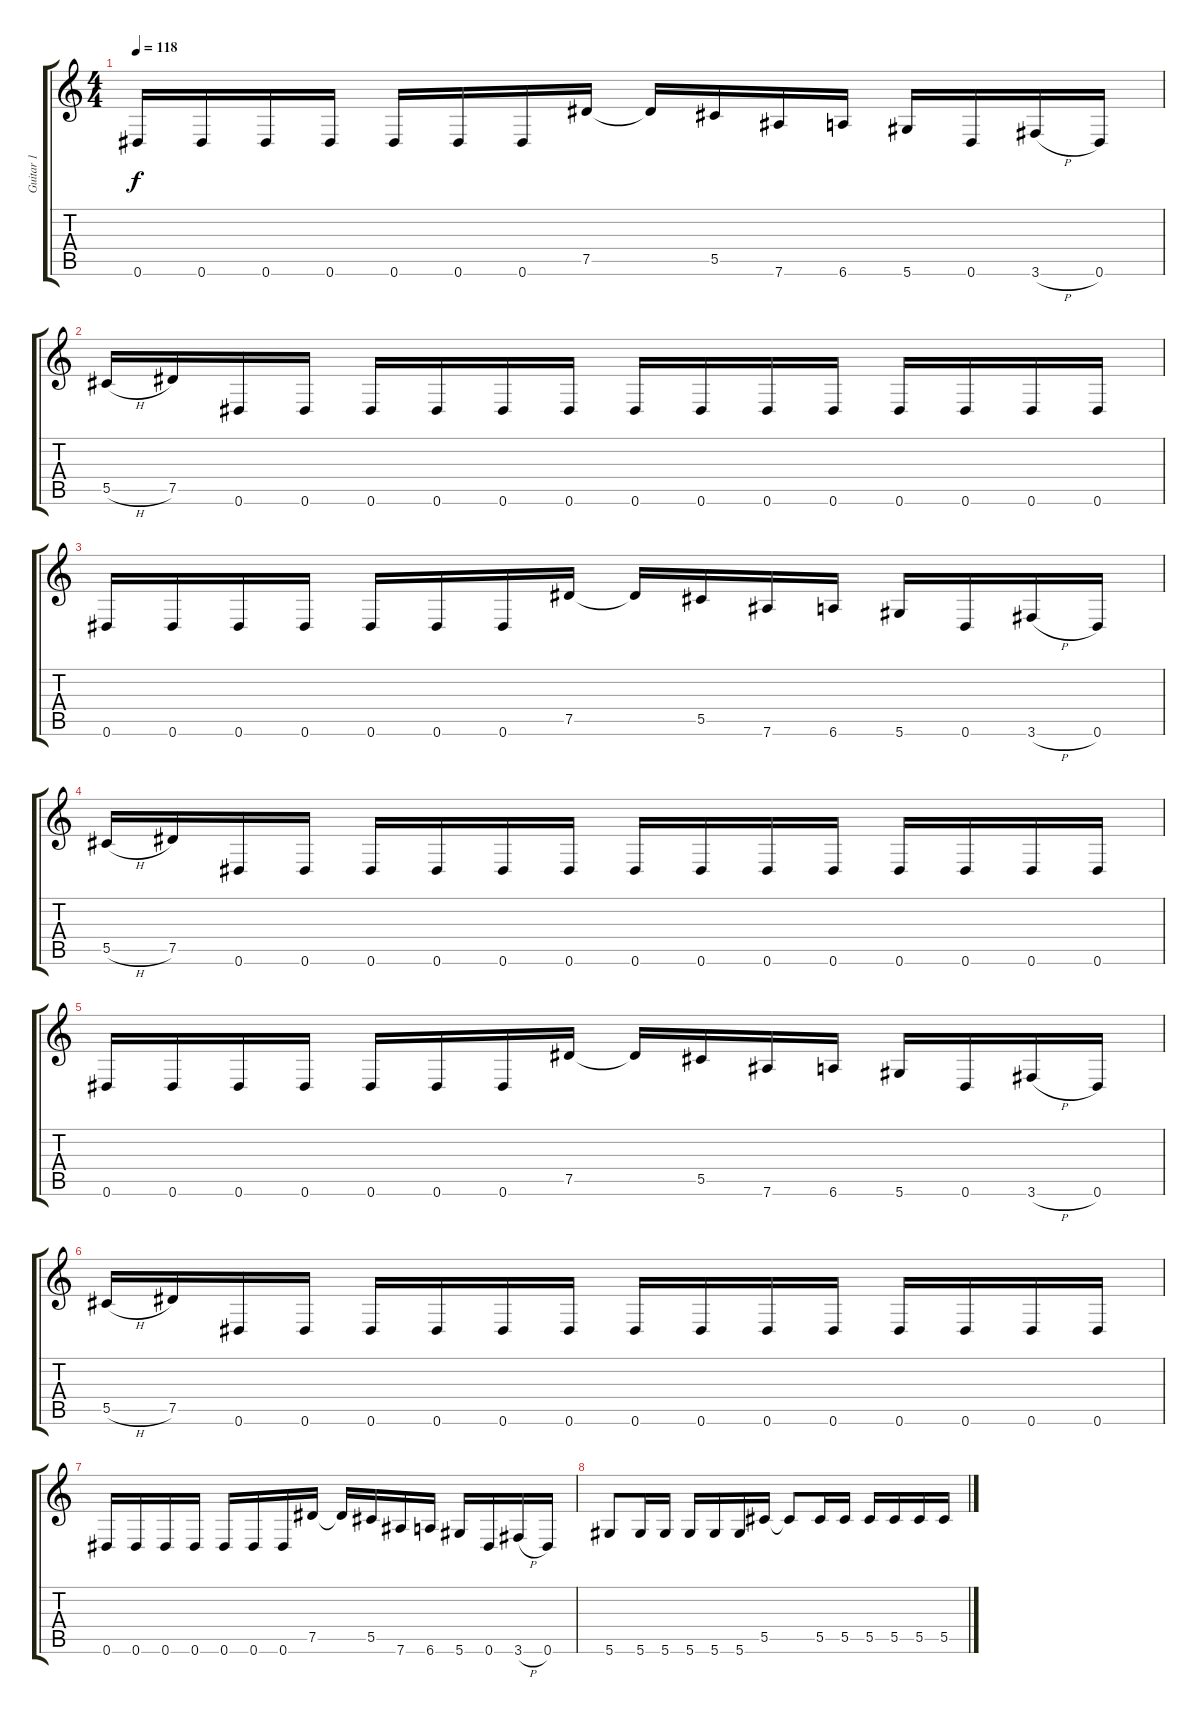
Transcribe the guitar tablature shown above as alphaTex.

\track ("Guitar 1" "Guitar 1") {instrument distortionguitar}
\staff {score tabs}
\tuning (Eb4 Bb3 Gb3 Db3 Ab2 Eb2) {hide}
\ts (4 4)
\tempo 118
\clef g2
\ks c
0.6.16{dy f} 0.6.16 0.6.16 0.6.16 0.6.16 0.6.16 0.6.16 7.5.16 7.5{t}.16 5.5.16 7.6.16 6.6.16 5.6.16 0.6.16 3.6{h}.16 0.6.16 |
5.5{h}.16 7.5.16 0.6.16 0.6.16 0.6.16 0.6.16 0.6.16 0.6.16 0.6.16 0.6.16 0.6.16 0.6.16 0.6.16 0.6.16 0.6.16 0.6.16 |
0.6.16 0.6.16 0.6.16 0.6.16 0.6.16 0.6.16 0.6.16 7.5.16 7.5{t}.16 5.5.16 7.6.16 6.6.16 5.6.16 0.6.16 3.6{h}.16 0.6.16 |
5.5{h}.16 7.5.16 0.6.16 0.6.16 0.6.16 0.6.16 0.6.16 0.6.16 0.6.16 0.6.16 0.6.16 0.6.16 0.6.16 0.6.16 0.6.16 0.6.16 |
0.6.16 0.6.16 0.6.16 0.6.16 0.6.16 0.6.16 0.6.16 7.5.16 7.5{t}.16 5.5.16 7.6.16 6.6.16 5.6.16 0.6.16 3.6{h}.16 0.6.16 |
5.5{h}.16 7.5.16 0.6.16 0.6.16 0.6.16 0.6.16 0.6.16 0.6.16 0.6.16 0.6.16 0.6.16 0.6.16 0.6.16 0.6.16 0.6.16 0.6.16 |
0.6.16 0.6.16 0.6.16 0.6.16 0.6.16 0.6.16 0.6.16 7.5.16 7.5{t}.16 5.5.16 7.6.16 6.6.16 5.6.16 0.6.16 3.6{h}.16 0.6.16 |
5.6.8 5.6.16 5.6.16 5.6.16 5.6.16 5.6.16 5.5.16 5.5{t}.8 5.5.16 5.5.16 5.5.16 5.5.16 5.5.16 5.5.16
